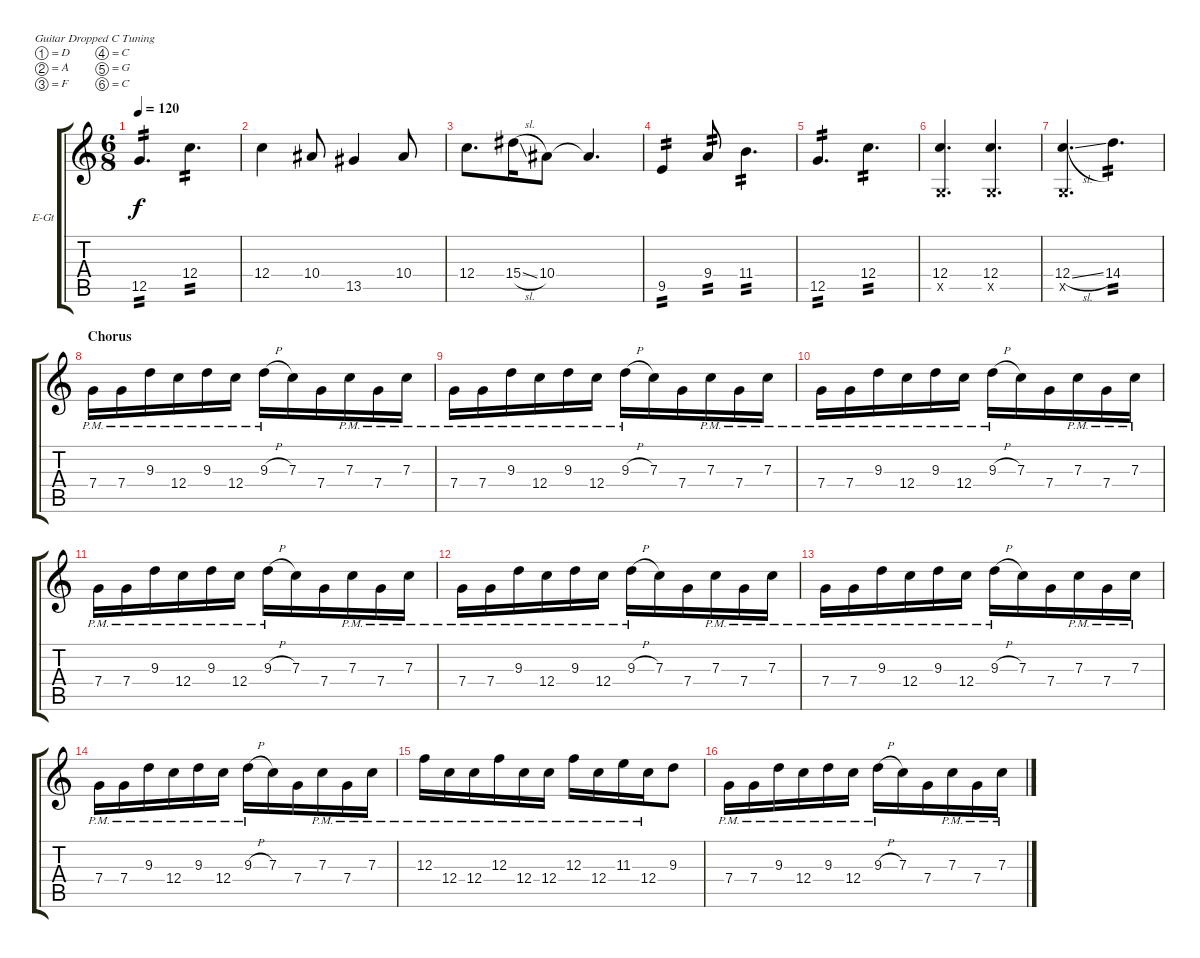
\bracketExtendMode groupsimilarinstruments
\firstSystemTrackNameOrientation horizontal
\otherSystemsTrackNameOrientation horizontal
\track ("Lead Overdub" "E-Gt") {instrument distortionguitar}
\staff {score tabs}
\tuning (D4 A3 F3 C3 G2 C2)
\ts (6 8)
\tempo 120
\clef g2
\ks c
12.5.4{d tp 2 dy f} 12.4.4{d tp 2} |
12.4.4 10.4.8 13.5.4 10.4.8 |
12.4.8{d} 15.4{sl}.16 10.4.8 10.4{t}.4{d} |
9.5.4{tp 2} 9.4.8{tp 2} 11.4.4{d tp 2} |
12.5.4{d tp 2} 12.4.4{d tp 2} |
(12.4 0.5{x}).4{d} (12.4 0.5{x}).4{d} |
(12.4{sl} 0.5{x}).4{d} 14.4.4{d tp 2} |
\section ("" "Chorus")
7.4{pm}.16 7.4{pm}.16 9.3{pm}.16 12.4{pm}.16 9.3{pm}.16 12.4{pm}.16 9.3{h pm}.16 7.3.16 7.4.16 7.3{pm}.16 7.4{pm}.16 7.3{pm}.16 |
7.4{pm}.16 7.4{pm}.16 9.3{pm}.16 12.4{pm}.16 9.3{pm}.16 12.4{pm}.16 9.3{h pm}.16 7.3.16 7.4.16 7.3{pm}.16 7.4{pm}.16 7.3{pm}.16 |
7.4{pm}.16 7.4{pm}.16 9.3{pm}.16 12.4{pm}.16 9.3{pm}.16 12.4{pm}.16 9.3{h pm}.16 7.3.16 7.4.16 7.3{pm}.16 7.4{pm}.16 7.3{pm}.16 |
7.4{pm}.16 7.4{pm}.16 9.3{pm}.16 12.4{pm}.16 9.3{pm}.16 12.4{pm}.16 9.3{h pm}.16 7.3.16 7.4.16 7.3{pm}.16 7.4{pm}.16 7.3{pm}.16 |
7.4{pm}.16 7.4{pm}.16 9.3{pm}.16 12.4{pm}.16 9.3{pm}.16 12.4{pm}.16 9.3{h pm}.16 7.3.16 7.4.16 7.3{pm}.16 7.4{pm}.16 7.3{pm}.16 |
7.4{pm}.16 7.4{pm}.16 9.3{pm}.16 12.4{pm}.16 9.3{pm}.16 12.4{pm}.16 9.3{h pm}.16 7.3.16 7.4.16 7.3{pm}.16 7.4{pm}.16 7.3{pm}.16 |
7.4{pm}.16 7.4{pm}.16 9.3{pm}.16 12.4{pm}.16 9.3{pm}.16 12.4{pm}.16 9.3{h pm}.16 7.3.16 7.4.16 7.3{pm}.16 7.4{pm}.16 7.3{pm}.16 |
12.3{pm}.16 12.4{pm}.16 12.4{pm}.16 12.3{pm}.16 12.4{pm}.16 12.4{pm}.16 12.3{pm}.16 12.4{pm}.16 11.3{pm}.16 12.4{pm}.16 9.3.8 |
7.4{pm}.16 7.4{pm}.16 9.3{pm}.16 12.4{pm}.16 9.3{pm}.16 12.4{pm}.16 9.3{h pm}.16 7.3.16 7.4.16 7.3{pm}.16 7.4{pm}.16 7.3{pm}.16
